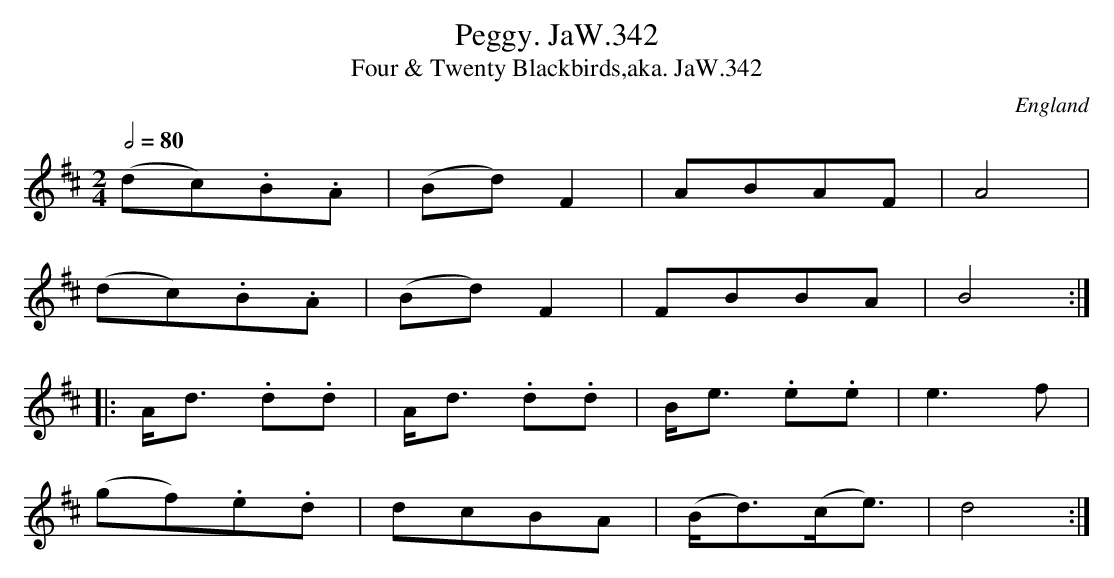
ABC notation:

X:1
T:Peggy. JaW.342
T:Four & Twenty Blackbirds,aka. JaW.342
L:1/8
M:2/4
O:England
Q:1/2=80
K:D
(dc).B.A|(Bd)F2|ABAF|A4|!
(dc).B.A|(Bd)F2|FBBA|B4:|!
|:A<d .d.d|A<d .d.d|B<e .e.e|e3f|!
(gf).e.d|dcBA|(B<d)(c<e)|d4:|
